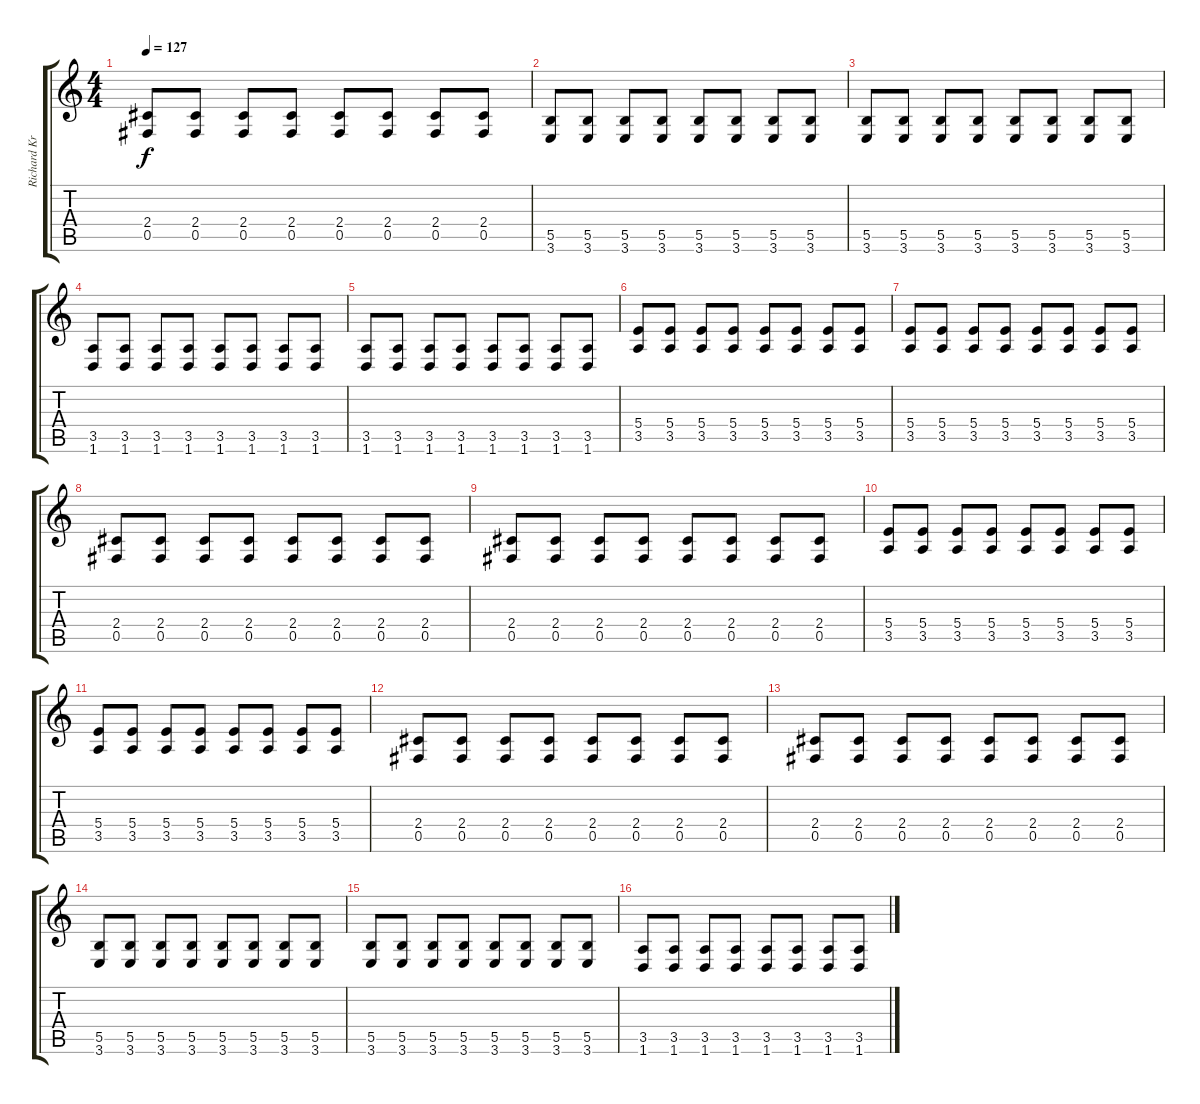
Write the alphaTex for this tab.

\track ("Richard Kruspe - Guitar I" "Richard Kr") {instrument acousticguitarsteel}
\staff {score tabs}
\tuning (Db4 Ab3 E3 B2 Gb2 Db2) {hide}
\ts (4 4)
\tempo 127
\clef g2
\ks c
(2.4 0.5).8{dy f} (2.4 0.5).8 (2.4 0.5).8 (2.4 0.5).8 (2.4 0.5).8 (2.4 0.5).8 (2.4 0.5).8 (2.4 0.5).8 |
(5.5 3.6).8 (5.5 3.6).8 (5.5 3.6).8 (5.5 3.6).8 (5.5 3.6).8 (5.5 3.6).8 (5.5 3.6).8 (5.5 3.6).8 |
(5.5 3.6).8 (5.5 3.6).8 (5.5 3.6).8 (5.5 3.6).8 (5.5 3.6).8 (5.5 3.6).8 (5.5 3.6).8 (5.5 3.6).8 |
(3.5 1.6).8 (3.5 1.6).8 (3.5 1.6).8 (3.5 1.6).8 (3.5 1.6).8 (3.5 1.6).8 (3.5 1.6).8 (3.5 1.6).8 |
(3.5 1.6).8 (3.5 1.6).8 (3.5 1.6).8 (3.5 1.6).8 (3.5 1.6).8 (3.5 1.6).8 (3.5 1.6).8 (3.5 1.6).8 |
(5.4 3.5).8{instrument distortionguitar} (5.4 3.5).8 (5.4 3.5).8 (5.4 3.5).8 (5.4 3.5).8 (5.4 3.5).8 (5.4 3.5).8 (5.4 3.5).8 |
(5.4 3.5).8 (5.4 3.5).8 (5.4 3.5).8 (5.4 3.5).8 (5.4 3.5).8 (5.4 3.5).8 (5.4 3.5).8 (5.4 3.5).8 |
(2.4 0.5).8 (2.4 0.5).8 (2.4 0.5).8 (2.4 0.5).8 (2.4 0.5).8 (2.4 0.5).8 (2.4 0.5).8 (2.4 0.5).8 |
(2.4 0.5).8 (2.4 0.5).8 (2.4 0.5).8 (2.4 0.5).8 (2.4 0.5).8 (2.4 0.5).8 (2.4 0.5).8 (2.4 0.5).8 |
(5.4 3.5).8 (5.4 3.5).8 (5.4 3.5).8 (5.4 3.5).8 (5.4 3.5).8 (5.4 3.5).8 (5.4 3.5).8 (5.4 3.5).8 |
(5.4 3.5).8 (5.4 3.5).8 (5.4 3.5).8 (5.4 3.5).8 (5.4 3.5).8 (5.4 3.5).8 (5.4 3.5).8 (5.4 3.5).8 |
(2.4 0.5).8 (2.4 0.5).8 (2.4 0.5).8 (2.4 0.5).8 (2.4 0.5).8 (2.4 0.5).8 (2.4 0.5).8 (2.4 0.5).8 |
(2.4 0.5).8 (2.4 0.5).8 (2.4 0.5).8 (2.4 0.5).8 (2.4 0.5).8 (2.4 0.5).8 (2.4 0.5).8 (2.4 0.5).8 |
(5.5 3.6).8 (5.5 3.6).8 (5.5 3.6).8 (5.5 3.6).8 (5.5 3.6).8 (5.5 3.6).8 (5.5 3.6).8 (5.5 3.6).8 |
(5.5 3.6).8 (5.5 3.6).8 (5.5 3.6).8 (5.5 3.6).8 (5.5 3.6).8 (5.5 3.6).8 (5.5 3.6).8 (5.5 3.6).8 |
(3.5 1.6).8 (3.5 1.6).8 (3.5 1.6).8 (3.5 1.6).8 (3.5 1.6).8 (3.5 1.6).8 (3.5 1.6).8 (3.5 1.6).8
